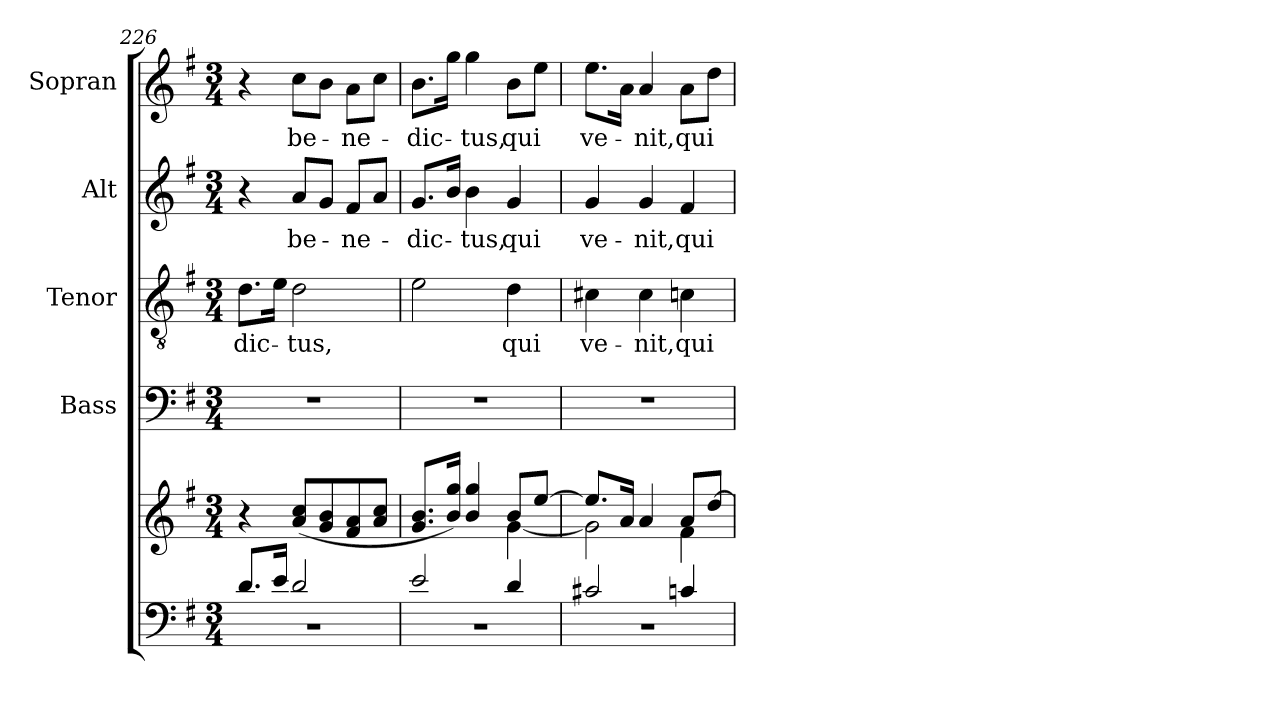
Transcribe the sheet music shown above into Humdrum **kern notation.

**kern	**kern	**kern	**kern	**text	**kern	**text	**kern	**text
*part5	*part5	*part4	*part3	*part3	*part2	*part2	*part1	*part1
*staff6	*staff5	*staff4	*staff3	*staff3	*staff2	*staff2	*staff1	*staff1
*	*	*I"Bass	*I"Tenor	*	*I"Alt	*	*I"Sopran	*
*	*	*I'B.	*I'T.	*	*I'A.	*	*I'S.	*
*clefF4	*clefG2	*clefF4	*clefGv2	*	*clefG2	*	*clefG2	*
*k[f#]	*k[f#]	*k[f#]	*k[f#]	*	*k[f#]	*	*k[f#]	*
*G:	*G:	*G:	*G:	*	*G:	*	*G:	*
*M3/4	*M3/4	*M3/4	*M3/4	*	*M3/4	*	*M3/4	*
=226	=226	=226	=226	=226	=226	=226	=226	=226
*^	*	*	*	*	*	*	*	*
!	!LO:N:vis=1	!	!	!	!LO:LY:b	!	!	!	!
8.d/L	2.r	4r	2.r	8.d\L	-dic-	4r	.	4r	.
16e/Jk	.	.	.	16e\Jk	.	.	.	.	.
!	!	!	!	!	!LO:LY:b	!	!LO:LY:b	!	!LO:LY:b
2d/	.	(>8a/ 8cc/L	.	2d\	-tus,	8a/L	be-	8cc\L	be-
.	.	8g/ 8b/	.	.	.	8g/J	.	8b\J	.
!	!	!	!	!	!	!	!LO:LY:b	!	!LO:LY:b
.	.	8f#/ 8a/	.	.	.	8f#/L	-ne-	8a\L	-ne-
.	.	8a/ 8cc/J	.	.	.	8a/J	.	8cc\J	.
!!LO:PB:g=z
=227	=227	=227	=227	=227	=227	=227	=227	=227	=227
!	!LO:N:vis=1	!	!	!	!	!	!LO:LY:b	!	!LO:LY:b
*	*	*^	*	*	*	*	*	*	*
2e/	2.r	8.g/ 8.b/L	2ryy	2.r	2e\	.	8.g/L	-dic-	8.b\L	-dic-
.	.	16b/ 16gg/Jk)	.	.	.	.	16b/Jk	.	16gg\Jk	.
!	!	!	!	!	!	!	!	!LO:LY:b	!	!LO:LY:b
.	.	4b/ 4gg/	.	.	.	.	4b\	-tus,	4gg\	-tus,
!	!	!	!	!	!	!LO:LY:b	!	!LO:LY:b	!	!LO:LY:b
4d/	.	8b/L	[<4g\	.	4d\	qui	4g/	qui	8b\L	qui
.	.	[>8ee/J	.	.	.	.	.	.	8ee\J	.
=228	=228	=228	=228	=228	=228	=228	=228	=228	=228	=228
!	!LO:N:vis=1	!	!	!	!	!LO:LY:b	!	!LO:LY:b	!	!LO:LY:b
2c#X/	2.r	8.ee/L]	2g\]	2.r	4c#X\	ve-	4g/	ve-	8.ee\L	ve-
.	.	16a/Jk	.	.	.	.	.	.	16a\Jk	.
!	!	!	!	!	!	!LO:LY:b	!	!LO:LY:b	!	!LO:LY:b
.	.	4a/	.	.	4c#\	-nit,	4g/	-nit,	4a/	-nit,
!	!	!	!	!	!	!LO:LY:b	!	!LO:LY:b	!	!LO:LY:b
4cn/	.	8a/L	4f#\	.	4cn\	qui	4f#/	qui	8a\L	qui
.	.	[>8dd/J	.	.	.	.	.	.	8dd\J	.
*v	*v	*	*	*	*	*	*	*	*	*
*	*v	*v	*	*	*	*	*	*	*
=	=	=	=	=	=	=	=	=
*-	*-	*-	*-	*-	*-	*-	*-	*-
